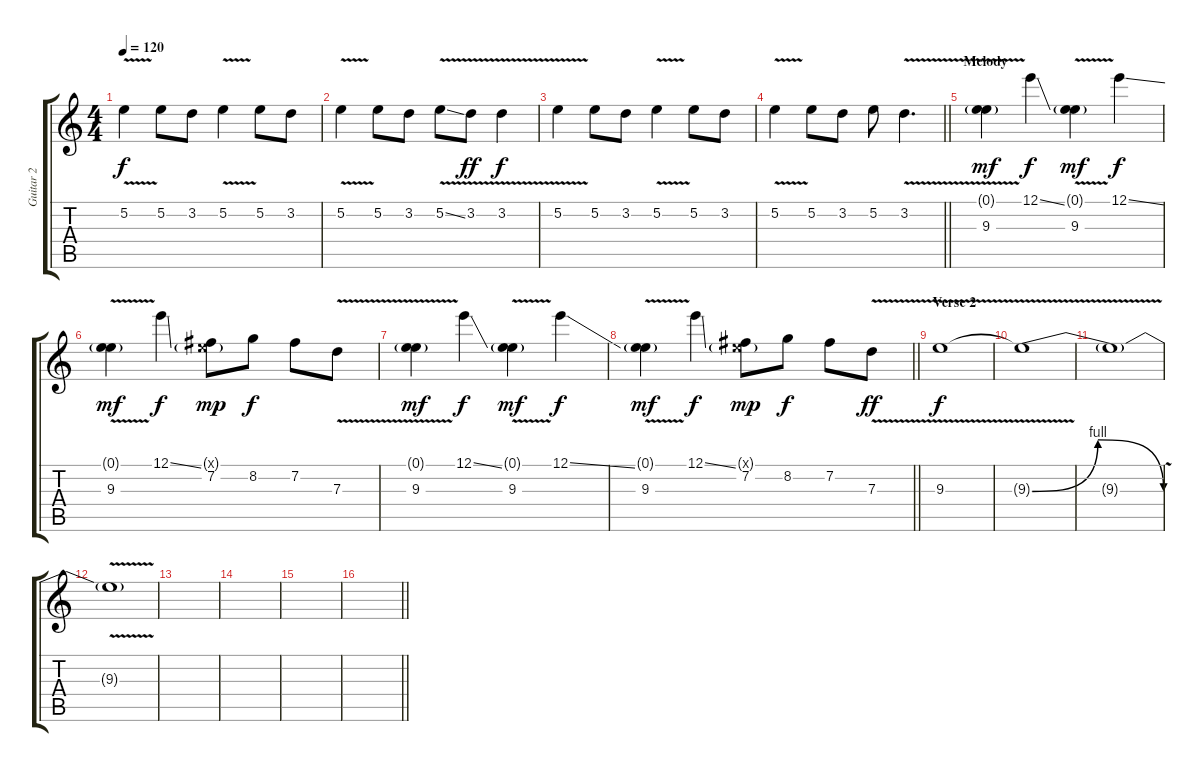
\track ("Guitar 2" "Guitar 2") {instrument distortionguitar}
\staff {score tabs}
\tuning (E4 B3 G3 D3 A2 E2) {hide}
\ts (4 4)
\tempo 120
\clef g2
\ks c
5.2{v}.4{dy f} 5.2.8 3.2.8 5.2{v}.4 5.2.8 3.2.8 |
5.2{v}.4 5.2.8 3.2.8 5.2{v ss}.8 3.2{v}.8{dy ff} 3.2{v}.4{dy f} |
5.2{v}.4 5.2.8 3.2.8 5.2{v}.4 5.2.8 3.2.8 |
\barLineRight lightlight
5.2{v}.4 5.2.8 3.2.8 5.2.8 3.2{v}.4{d} |
\section ("" "Melody")
(0.1{g} 9.3{v}).4{dy mf} 12.1{ss}.4{dy f} (0.1{g} 9.3{v}).4{dy mf} 12.1{ss}.4{dy f} |
(0.1{g} 9.3{v}).4{dy mf} 12.1{ss}.4{dy f} (0.1{g x} 7.2).8{dy mp} 8.2.8{dy f} 7.2.8 7.3{v}.8 |
(0.1{g} 9.3{v}).4{dy mf} 12.1{ss}.4{dy f} (0.1{g} 9.3{v}).4{dy mf} 12.1{ss}.4{dy f} |
\barLineRight lightlight
(0.1{g} 9.3{v}).4{dy mf} 12.1{ss}.4{dy f} (0.1{g x} 7.2).8{dy mp} 8.2.8{dy f} 7.2.8 7.3{v}.8{dy ff} |
\section ("" "Verse 2")
9.3{v}.1{dy f} |
9.3{be (bendrelease 0 0 15 4 50 4 60 0) t}.1 |
9.3{v t}.1 |
9.3{v t}.1{volume 5} |
|
|
|
\barLineRight lightlight
